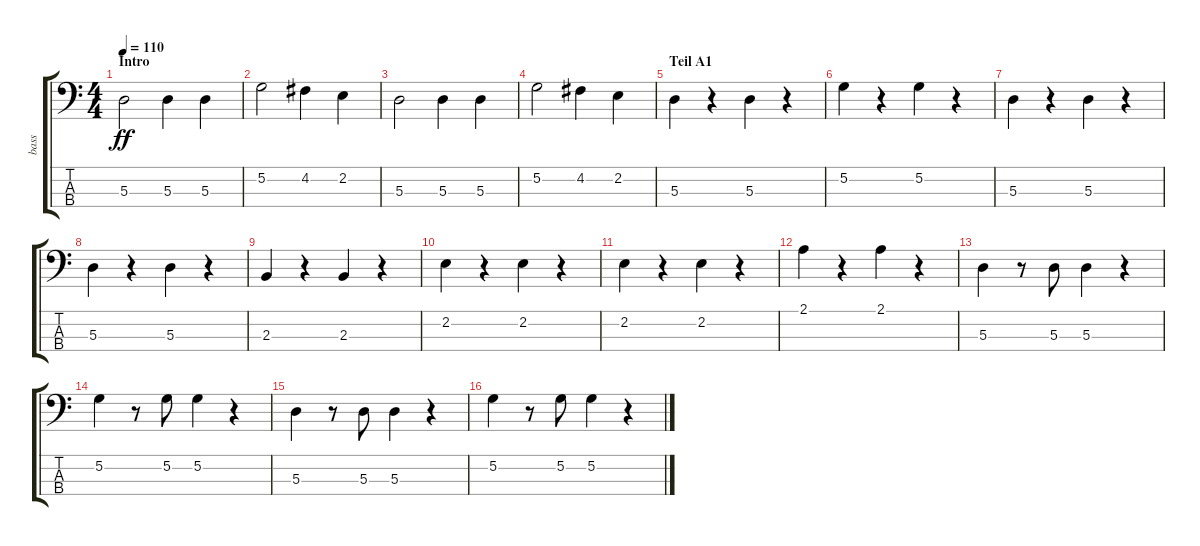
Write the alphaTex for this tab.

\track ("bass" "bass") {instrument electricguitarmuted}
\staff {score tabs}
\tuning (G2 D2 A1 E1) {hide}
\ts (4 4)
\section ("" "Intro")
\tempo 110
\clef f4
\ks c
5.3.2{dy ff instrument electricguitarmuted} 5.3.4 5.3.4 |
5.2.2 4.2.4 2.2.4 |
5.3.2 5.3.4 5.3.4 |
5.2.2 4.2.4 2.2.4 |
\section ("" "Teil A1")
5.3.4 r.4 5.3.4 r.4 |
5.2.4 r.4 5.2.4 r.4 |
5.3.4 r.4 5.3.4 r.4 |
5.3.4 r.4 5.3.4 r.4 |
2.3.4 r.4 2.3.4 r.4 |
2.2.4 r.4 2.2.4 r.4 |
2.2.4 r.4 2.2.4 r.4 |
2.1.4 r.4 2.1.4 r.4 |
5.3.4 r.8 5.3.8 5.3.4 r.4 |
5.2.4 r.8 5.2.8 5.2.4 r.4 |
5.3.4 r.8 5.3.8 5.3.4 r.4 |
5.2.4 r.8 5.2.8 5.2.4 r.4
